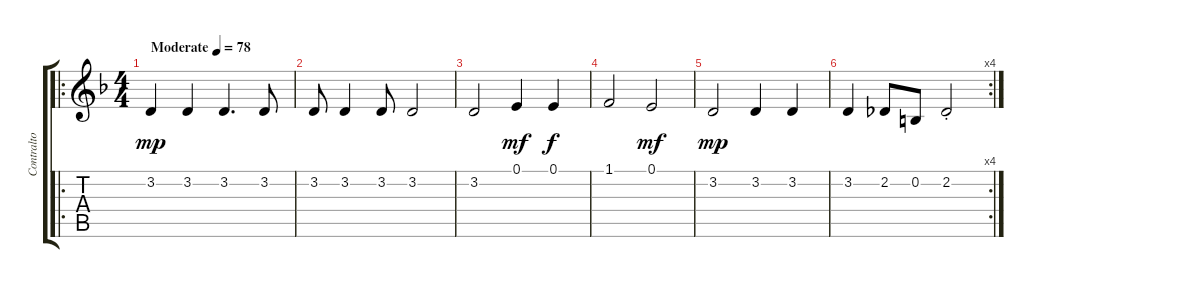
\track ("Contralto" "Contralto") {instrument choiraahs}
\staff {score tabs}
\tuning (E4 B3 G3 D3 A2 E2) {hide}
\ro
\ts (4 4)
\tempo (78 "Moderate")
\clef g2
\ks f
3.2.4{dy mp instrument choiraahs} 3.2.4 3.2.4{d} 3.2.8 |
3.2.8 3.2.4 3.2.8 3.2.2 |
3.2.2 0.1.4{dy mf} 0.1.4{dy f} |
1.1.2 0.1.2{dy mf} |
3.2.2{dy mp} 3.2.4 3.2.4 |
\rc 4
3.2.4 2.2.8 0.2.8 2.2{st}.2
